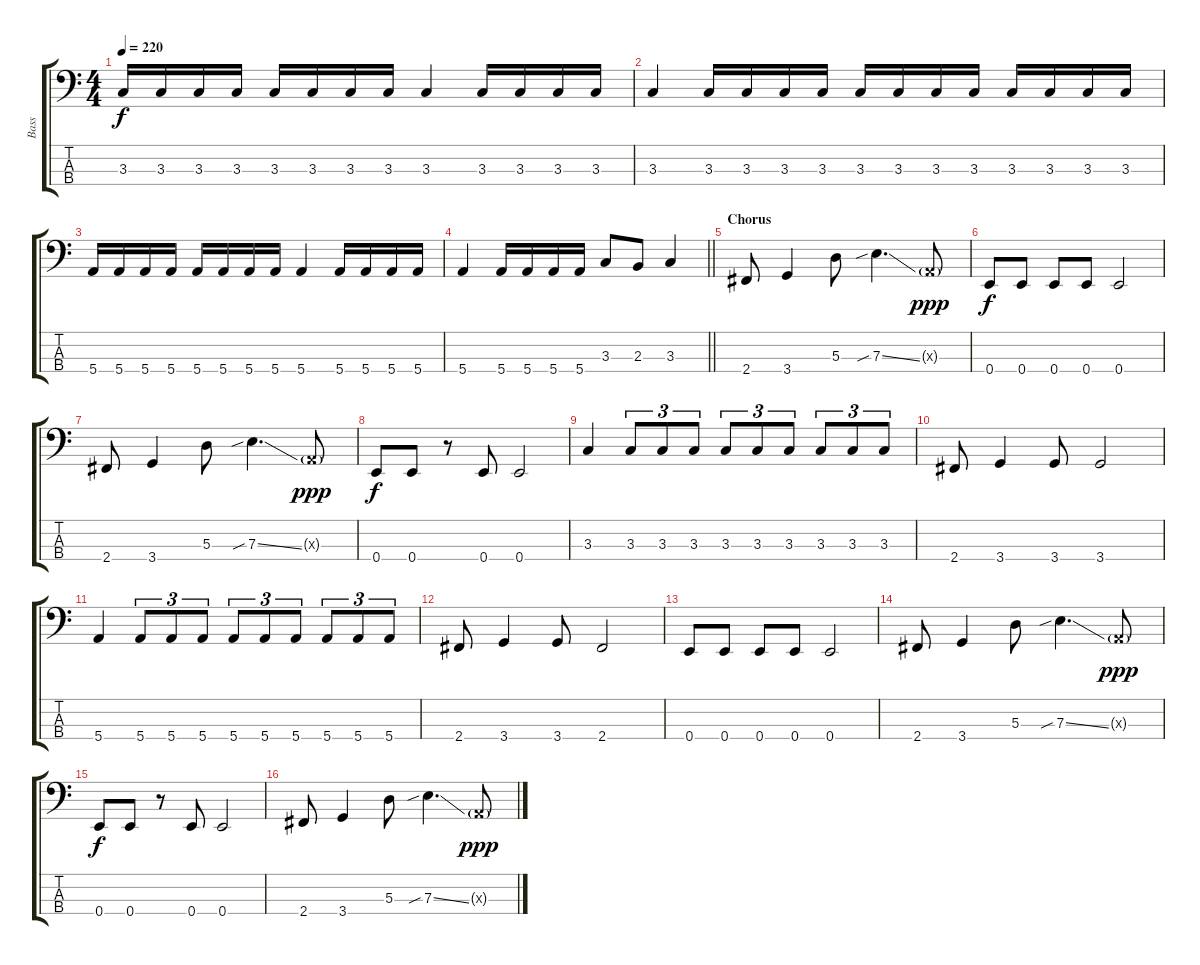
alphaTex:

\track ("Bass" "Bass") {instrument fretlessbass}
\staff {score tabs}
\tuning (G2 D2 A1 E1) {hide}
\ts (4 4)
\tempo 220
\clef f4
\ks c
3.3.16{dy f} 3.3.16 3.3.16 3.3.16 3.3.16 3.3.16 3.3.16 3.3.16 3.3.4 3.3.16 3.3.16 3.3.16 3.3.16 |
3.3.4 3.3.16 3.3.16 3.3.16 3.3.16 3.3.16 3.3.16 3.3.16 3.3.16 3.3.16 3.3.16 3.3.16 3.3.16 |
5.4.16 5.4.16 5.4.16 5.4.16 5.4.16 5.4.16 5.4.16 5.4.16 5.4.4 5.4.16 5.4.16 5.4.16 5.4.16 |
\barLineRight lightlight
5.4.4 5.4.16 5.4.16 5.4.16 5.4.16 3.3.8 2.3.8 3.3.4 |
\section ("" "Chorus")
2.4.8 3.4.4 5.3.8 7.3{sib ss}.4{d} 0.3{g x}.8{dy ppp} |
0.4.8{dy f} 0.4.8 0.4.8 0.4.8 0.4.2 |
2.4.8 3.4.4 5.3.8 7.3{sib ss}.4{d} 0.3{g x}.8{dy ppp} |
0.4.8{dy f} 0.4.8 r.8 0.4.8 0.4.2 |
3.3.4 3.3.8{tu (3 2)} 3.3.8{tu (3 2)} 3.3.8{tu (3 2)} 3.3.8{tu (3 2)} 3.3.8{tu (3 2)} 3.3.8{tu (3 2)} 3.3.8{tu (3 2)} 3.3.8{tu (3 2)} 3.3.8{tu (3 2)} |
2.4.8 3.4.4 3.4.8 3.4.2 |
5.4.4 5.4.8{tu (3 2)} 5.4.8{tu (3 2)} 5.4.8{tu (3 2)} 5.4.8{tu (3 2)} 5.4.8{tu (3 2)} 5.4.8{tu (3 2)} 5.4.8{tu (3 2)} 5.4.8{tu (3 2)} 5.4.8{tu (3 2)} |
2.4.8 3.4.4 3.4.8 2.4.2 |
0.4.8 0.4.8 0.4.8 0.4.8 0.4.2 |
2.4.8 3.4.4 5.3.8 7.3{sib ss}.4{d} 0.3{g x}.8{dy ppp} |
0.4.8{dy f} 0.4.8 r.8 0.4.8 0.4.2 |
2.4.8 3.4.4 5.3.8 7.3{sib ss}.4{d} 0.3{g x}.8{dy ppp}
